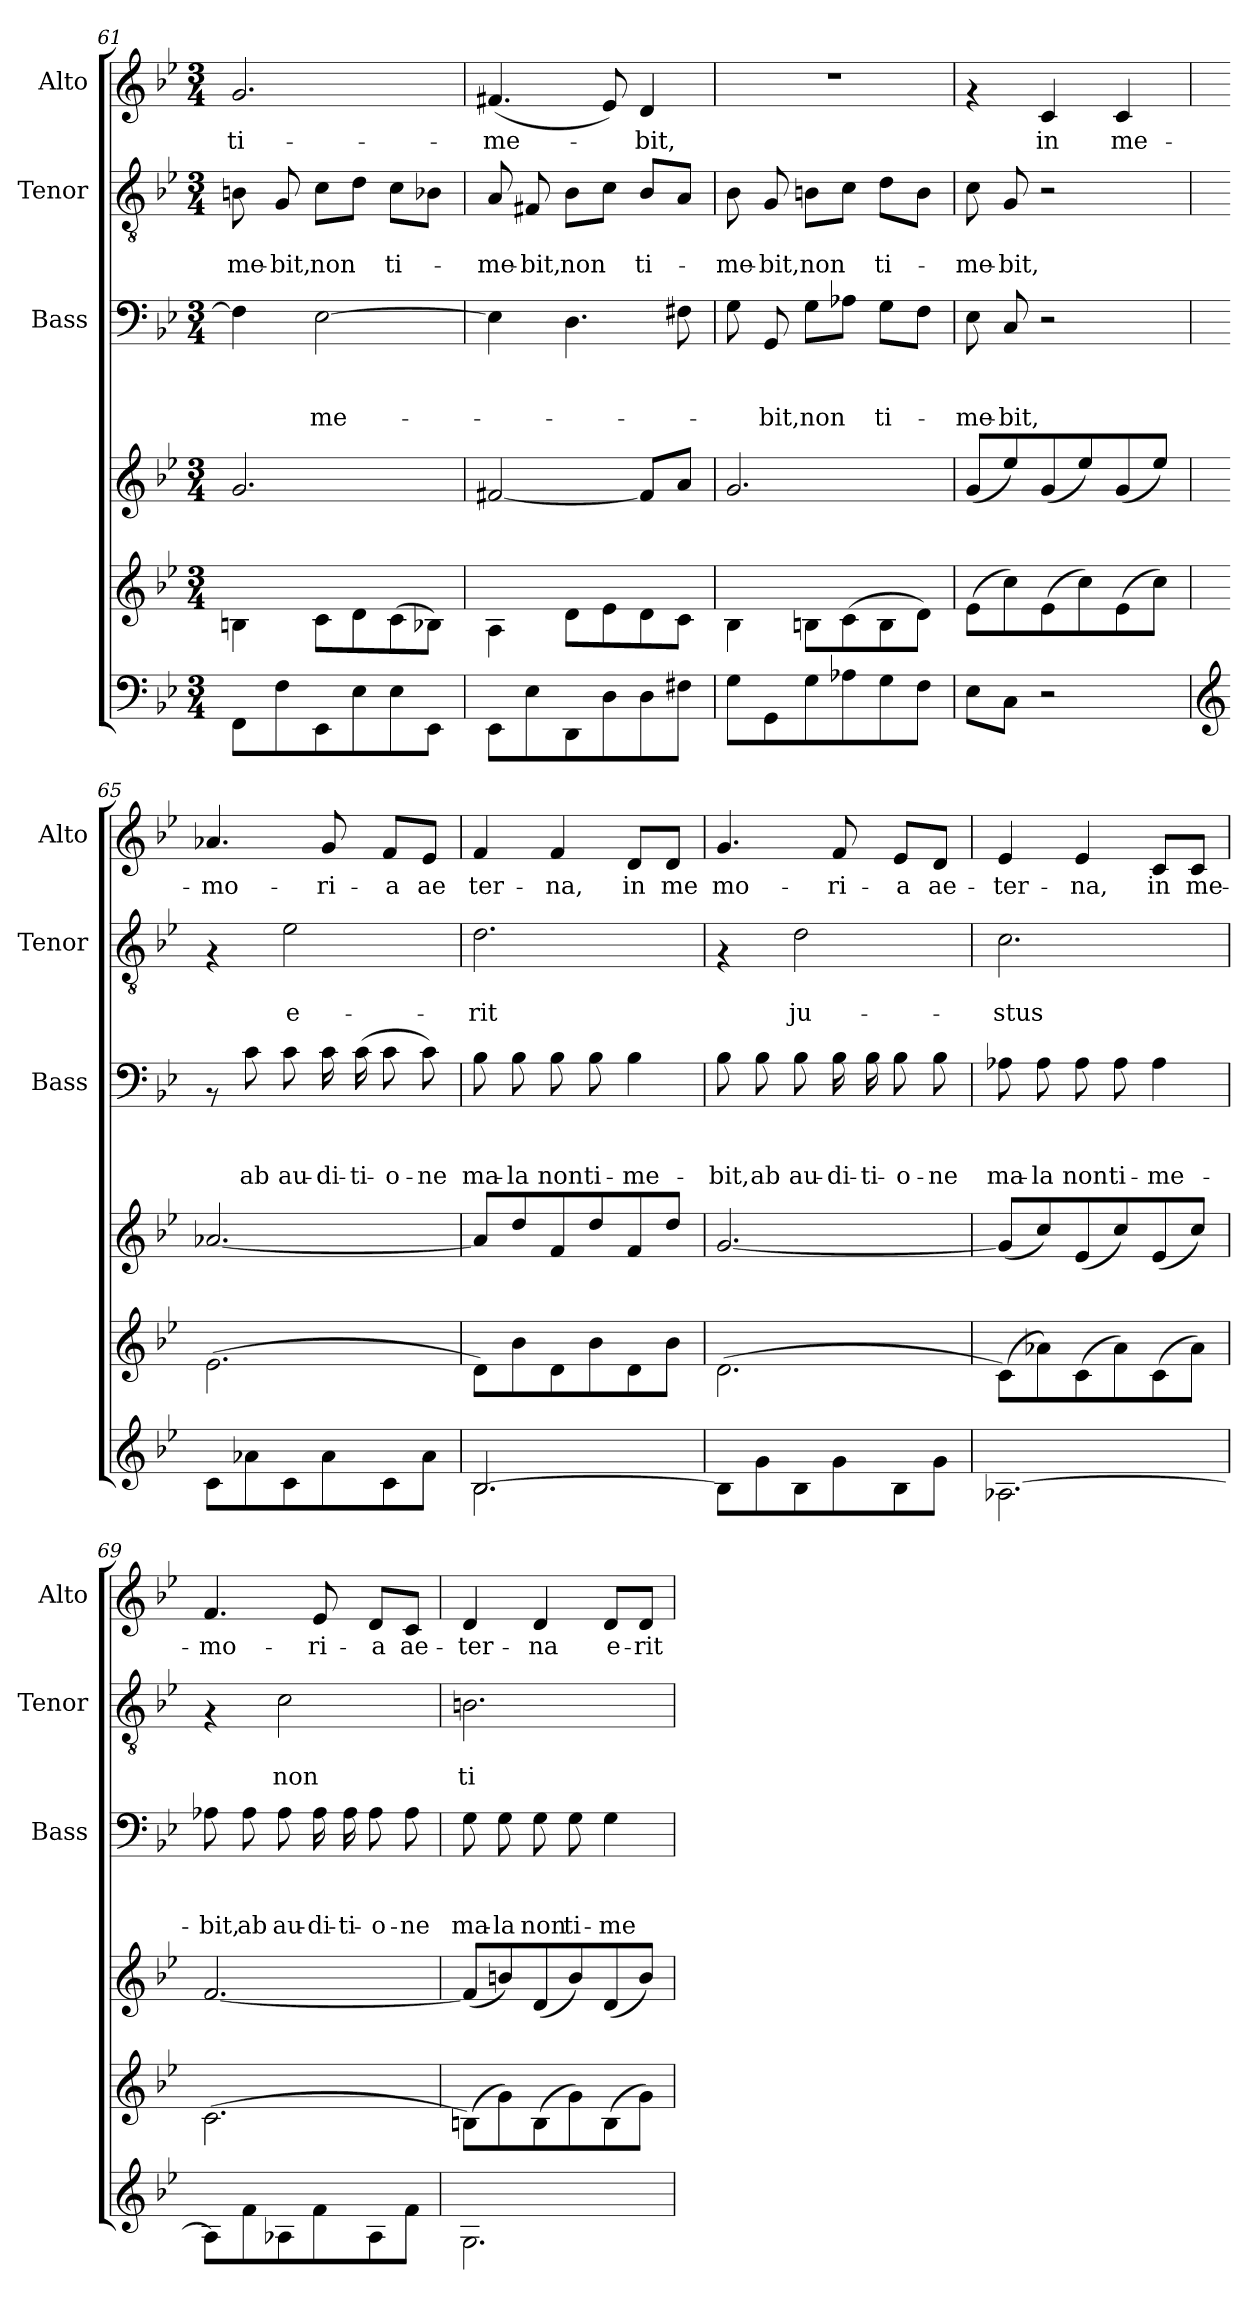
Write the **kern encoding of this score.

**kern	**kern	**kern	**kern	**text	**text	**text	**kern	**text	**text	**kern	**text
*part6	*part5	*part4	*part3	*part3	*part3	*part3	*part2	*part2	*part2	*part1	*part1
*staff6	*staff5	*staff4	*staff3	*staff3	*staff3	*staff3	*staff2	*staff2	*staff2	*staff1	*staff1
*	*	*	*I"Bass	*	*	*	*I"Tenor	*	*	*I"Alto	*
*	*	*	*I'Bass	*	*	*	*I'Tenor	*	*	*I'Alto	*
*clefF4	*clefG2	*clefG2	*clefF4	*	*	*	*clefGv2	*	*	*clefG2	*
*k[b-e-]	*k[b-e-]	*k[b-e-]	*k[b-e-]	*	*	*	*k[b-e-]	*	*	*k[b-e-]	*
*B-:	*B-:	*B-:	*B-:	*	*	*	*B-:	*	*	*B-:	*
*M3/4	*M3/4	*M3/4	*M3/4	*	*	*	*M3/4	*	*	*M3/4	*
=61	=61	=61	=61	=61	=61	=61	=61	=61	=61	=61	=61
!	!	!	!	!	!	!	!	!	!LO:LY:b	!	!LO:LY:b
8FF\L	4Bn\	2.g/	4F\]	.	.	.	8Bn\	.	-me-	2.g/	ti-
!	!	!	!	!	!	!	!	!	!LO:LY:b	!	!
8F\	.	.	.	.	.	.	8G/	.	-bit,	.	.
!	!	!	!	!	!	!LO:LY:b	!	!	!LO:LY:b	!	!
8EE-\	8c\L	.	[>2E-\	.	.	-me-	8c\L	.	non	.	.
8E-\	8d\	.	.	.	.	.	8d\J	.	.	.	.
!	!	!	!	!	!	!	!	!	!LO:LY:b	!	!
8E-\	(>8c\	.	.	.	.	.	8c\L	.	ti-	.	.
8EE-\J	8B-X\J)	.	.	.	.	.	8B-X\J	.	.	.	.
!!LO:PB:g=z
=62	=62	=62	=62	=62	=62	=62	=62	=62	=62	=62	=62
!	!	!	!	!	!	!	!	!	!LO:LY:b	!	!LO:LY:b
8EE-\L	4A\	[>2f#X/	4E-\]	.	.	.	8A/	.	-me-	(<4.f#X/	-me-
!	!	!	!	!	!	!	!	!	!LO:LY:b	!	!
8E-\	.	.	.	.	.	.	8F#X/	.	-bit,	.	.
!	!	!	!	!	!	!	!	!	!LO:LY:b	!	!
8DD\	8d\L	.	4.D\	.	.	.	8B-\L	.	non	.	.
8D\	8e-\	.	.	.	.	.	8c\J	.	.	8e-/)	.
!	!	!	!	!	!	!	!	!	!LO:LY:b	!	!LO:LY:b
8D\	8d\	8f#/L]	.	.	.	.	8B-/L	.	ti-	4d/	-bit,
8F#X\J	8c\J	8a/J	8F#X\	.	.	.	8A/J	.	.	.	.
=63	=63	=63	=63	=63	=63	=63	=63	=63	=63	=63	=63
!	!	!	!	!	!	!	!	!	!LO:LY:b	!	!
8G\L	4B-\	2.g/	8G\	.	.	.	8B-\	.	-me-	2.r	.
!	!	!	!	!	!	!LO:LY:b	!	!	!LO:LY:b	!	!
8GG\	.	.	8GG/	.	.	-bit,	8G/	.	-bit,	.	.
!	!	!	!	!	!	!LO:LY:b	!	!	!LO:LY:b	!	!
8G\	8Bn\L	.	8G\L	.	.	non	8Bn\L	.	non	.	.
8A-X\	(>8c\	.	8A-X\J	.	.	.	8c\J	.	.	.	.
!	!	!	!	!	!	!LO:LY:b	!	!	!LO:LY:b	!	!
8G\	8B\	.	8G\L	.	.	ti-	8d\L	.	ti-	.	.
8F\J	8d\J)	.	8F\J	.	.	.	8B\J	.	.	.	.
=64	=64	=64	=64	=64	=64	=64	=64	=64	=64	=64	=64
!	!	!	!	!	!	!LO:LY:b	!	!	!LO:LY:b	!	!
8E-\L	(<8e-\L	(>8g/L	8E-\	.	.	-me-	8c\	.	-me-	4rf	.
!	!	!	!	!	!	!LO:LY:b	!	!	!LO:LY:b	!	!
8C\J	8cc\)	8ee-/)	8C/	.	.	-bit,	8G/	.	-bit,	.	.
!	!	!	!	!	!	!	!	!	!	!	!LO:LY:b
2r	(<8e-\	(>8g/	2r	.	.	.	2r	.	.	4c/	in
.	8cc\)	8ee-/)	.	.	.	.	.	.	.	.	.
!	!	!	!	!	!	!	!	!	!	!	!LO:LY:b
.	(<8e-\	(>8g/	.	.	.	.	.	.	.	4c/	me-
.	8cc\J)	8ee-/J)	.	.	.	.	.	.	.	.	.
=65	=65	=65	=65	=65	=65	=65	=65	=65	=65	=65	=65
*clefG2	*	*	*	*	*	*	*	*	*	*	*
!	!	!	!	!	!	!	!	!	!	!	!LO:LY:b
8c\L	(<2.e-\	[>2.a-X/	8rAA	.	.	.	4rF	.	.	4.a-X/	-mo-
!	!	!	!	!	!	!LO:LY:b	!	!	!	!	!
8a-X\	.	.	8c\	.	.	ab	.	.	.	.	.
!	!	!	!	!	!	!LO:LY:b	!	!	!LO:LY:b	!	!
8c\	.	.	8c\	.	.	au-	2e-\	.	e-	.	.
!	!	!	!	!	!	!LO:LY:b	!	!	!	!	!LO:LY:b
8a-\	.	.	16c\	.	.	-di-	.	.	.	8g/	-ri-
!	!	!	!	!	!	!LO:LY:b	!	!	!	!	!
.	.	.	(>16c\	.	.	-ti-	.	.	.	.	.
!	!	!	!	!	!	!LO:LY:b	!	!	!	!	!LO:LY:b
8c\	.	.	8c\	.	.	-o-	.	.	.	8f/L	-a
!	!	!	!	!	!	!LO:LY:b	!	!	!	!	!LO:LY:b
8a-\J	.	.	8c\)	.	.	-ne	.	.	.	8e-/J	ae
=66	=66	=66	=66	=66	=66	=66	=66	=66	=66	=66	=66
*^	*	*	*	*	*	*	*	*	*	*	*
!	!	!	!	!	!	!	!LO:LY:b	!	!	!LO:LY:b	!	!LO:LY:b
[<2.B-/	2.B-\	8d\L)	8a-/L]	8B-\	.	.	ma-	2.d\	.	-rit	4f/	ter-
!	!	!	!	!	!	!	!LO:LY:b	!	!	!	!	!
.	.	8b-\	8dd/	8B-\	.	.	-la	.	.	.	.	.
!	!	!	!	!	!	!	!LO:LY:b	!	!	!	!	!LO:LY:b
.	.	8d\	8f/	8B-\	.	.	non	.	.	.	4f/	-na,
!	!	!	!	!	!	!	!LO:LY:b	!	!	!	!	!
.	.	8b-\	8dd/	8B-\	.	.	ti-	.	.	.	.	.
!	!	!	!	!	!	!	!LO:LY:b	!	!	!	!	!LO:LY:b
.	.	8d\	8f/	4B-\	.	.	-me-	.	.	.	8d/L	in
!	!	!	!	!	!	!	!	!	!	!	!	!LO:LY:b
.	.	8b-\J	8dd/J	.	.	.	.	.	.	.	8d/J	me
*v	*v	*	*	*	*	*	*	*	*	*	*	*
!!LO:LB:g=z
=67	=67	=67	=67	=67	=67	=67	=67	=67	=67	=67	=67
!	!	!	!	!	!	!LO:LY:b	!	!	!	!	!LO:LY:b
8B-\L]	(<2.d\	[>2.g/	8B-\	.	.	-bit,	4rF	.	.	4.g/	mo-
!	!	!	!	!	!	!LO:LY:b	!	!	!	!	!
8g\	.	.	8B-\	.	.	ab	.	.	.	.	.
!	!	!	!	!	!	!LO:LY:b	!	!	!LO:LY:b	!	!
8B-\	.	.	8B-\	.	.	au-	2d\	.	ju-	.	.
!	!	!	!	!	!	!LO:LY:b	!	!	!	!	!LO:LY:b
8g\	.	.	16B-\	.	.	-di-	.	.	.	8f/	-ri-
!	!	!	!	!	!	!LO:LY:b	!	!	!	!	!
.	.	.	16B-\	.	.	-ti-	.	.	.	.	.
!	!	!	!	!	!	!LO:LY:b	!	!	!	!	!LO:LY:b
8B-\	.	.	8B-\	.	.	-o-	.	.	.	8e-/L	-a
!	!	!	!	!	!	!LO:LY:b	!	!	!	!	!LO:LY:b
8g\J	.	.	8B-\	.	.	-ne	.	.	.	8d/J	ae-
=68	=68	=68	=68	=68	=68	=68	=68	=68	=68	=68	=68
!	!	!	!	!	!	!LO:LY:b	!	!	!LO:LY:b	!	!LO:LY:b
[<2.A-X\	(<8c\L)	(>8g/L]	8A-X\	.	.	ma-	2.c\	.	-stus	4e-/	-ter-
!	!	!	!	!	!	!LO:LY:b	!	!	!	!	!
.	8a-X\)	8cc/)	8A-\	.	.	-la	.	.	.	.	.
!	!	!	!	!	!	!LO:LY:b	!	!	!	!	!LO:LY:b
.	(<8c\	(>8e-/	8A-\	.	.	non	.	.	.	4e-/	-na,
!	!	!	!	!	!	!LO:LY:b	!	!	!	!	!
.	8a-\)	8cc/)	8A-\	.	.	ti-	.	.	.	.	.
!	!	!	!	!	!	!LO:LY:b	!	!	!	!	!LO:LY:b
.	(<8c\	(>8e-/	4A-\	.	.	-me-	.	.	.	8c/L	in
!	!	!	!	!	!	!	!	!	!	!	!LO:LY:b
.	8a-\J)	8cc/J)	.	.	.	.	.	.	.	8c/J	me-
=69	=69	=69	=69	=69	=69	=69	=69	=69	=69	=69	=69
!	!	!	!	!	!	!LO:LY:b	!	!	!	!	!LO:LY:b
8A-\L]	(<2.c\	[>2.f/	8A-X\	.	.	-bit,	4rF	.	.	4.f/	-mo-
!	!	!	!	!	!	!LO:LY:b	!	!	!	!	!
8f\	.	.	8A-\	.	.	ab	.	.	.	.	.
!	!	!	!	!	!	!LO:LY:b	!	!	!LO:LY:b	!	!
8A-X\	.	.	8A-\	.	.	au-	2c\	.	non	.	.
!	!	!	!	!	!	!LO:LY:b	!	!	!	!	!LO:LY:b
8f\	.	.	16A-\	.	.	-di-	.	.	.	8e-/	-ri-
!	!	!	!	!	!	!LO:LY:b	!	!	!	!	!
.	.	.	16A-\	.	.	-ti-	.	.	.	.	.
!	!	!	!	!	!	!LO:LY:b	!	!	!	!	!LO:LY:b
8A-\	.	.	8A-\	.	.	-o-	.	.	.	8d/L	-a
!	!	!	!	!	!	!LO:LY:b	!	!	!	!	!LO:LY:b
8f\J	.	.	8A-\	.	.	-ne	.	.	.	8c/J	ae-
=70	=70	=70	=70	=70	=70	=70	=70	=70	=70	=70	=70
!	!	!	!	!	!	!LO:LY:b	!	!	!LO:LY:b	!	!LO:LY:b
2.G\	(<8Bn\L)	(>8f/L]	8G\	.	.	ma-	2.Bn\	.	ti-	4d/	-ter-
!	!	!	!	!	!	!LO:LY:b	!	!	!	!	!
.	8g\)	8bn/)	8G\	.	.	-la	.	.	.	.	.
!	!	!	!	!	!	!LO:LY:b	!	!	!	!	!LO:LY:b
.	(<8B\	(>8d/	8G\	.	.	non	.	.	.	4d/	-na
!	!	!	!	!	!	!LO:LY:b	!	!	!	!	!
.	8g\)	8b/)	8G\	.	.	ti-	.	.	.	.	.
!	!	!	!	!	!	!LO:LY:b	!	!	!	!	!LO:LY:b
.	(<8B\	(>8d/	4G\	.	.	-me-	.	.	.	8d/L	e-
!	!	!	!	!	!	!	!	!	!	!	!LO:LY:b
.	8g\J)	8b/J)	.	.	.	.	.	.	.	8d/J	-rit
=	=	=	=	=	=	=	=	=	=	=	=
*-	*-	*-	*-	*-	*-	*-	*-	*-	*-	*-	*-
